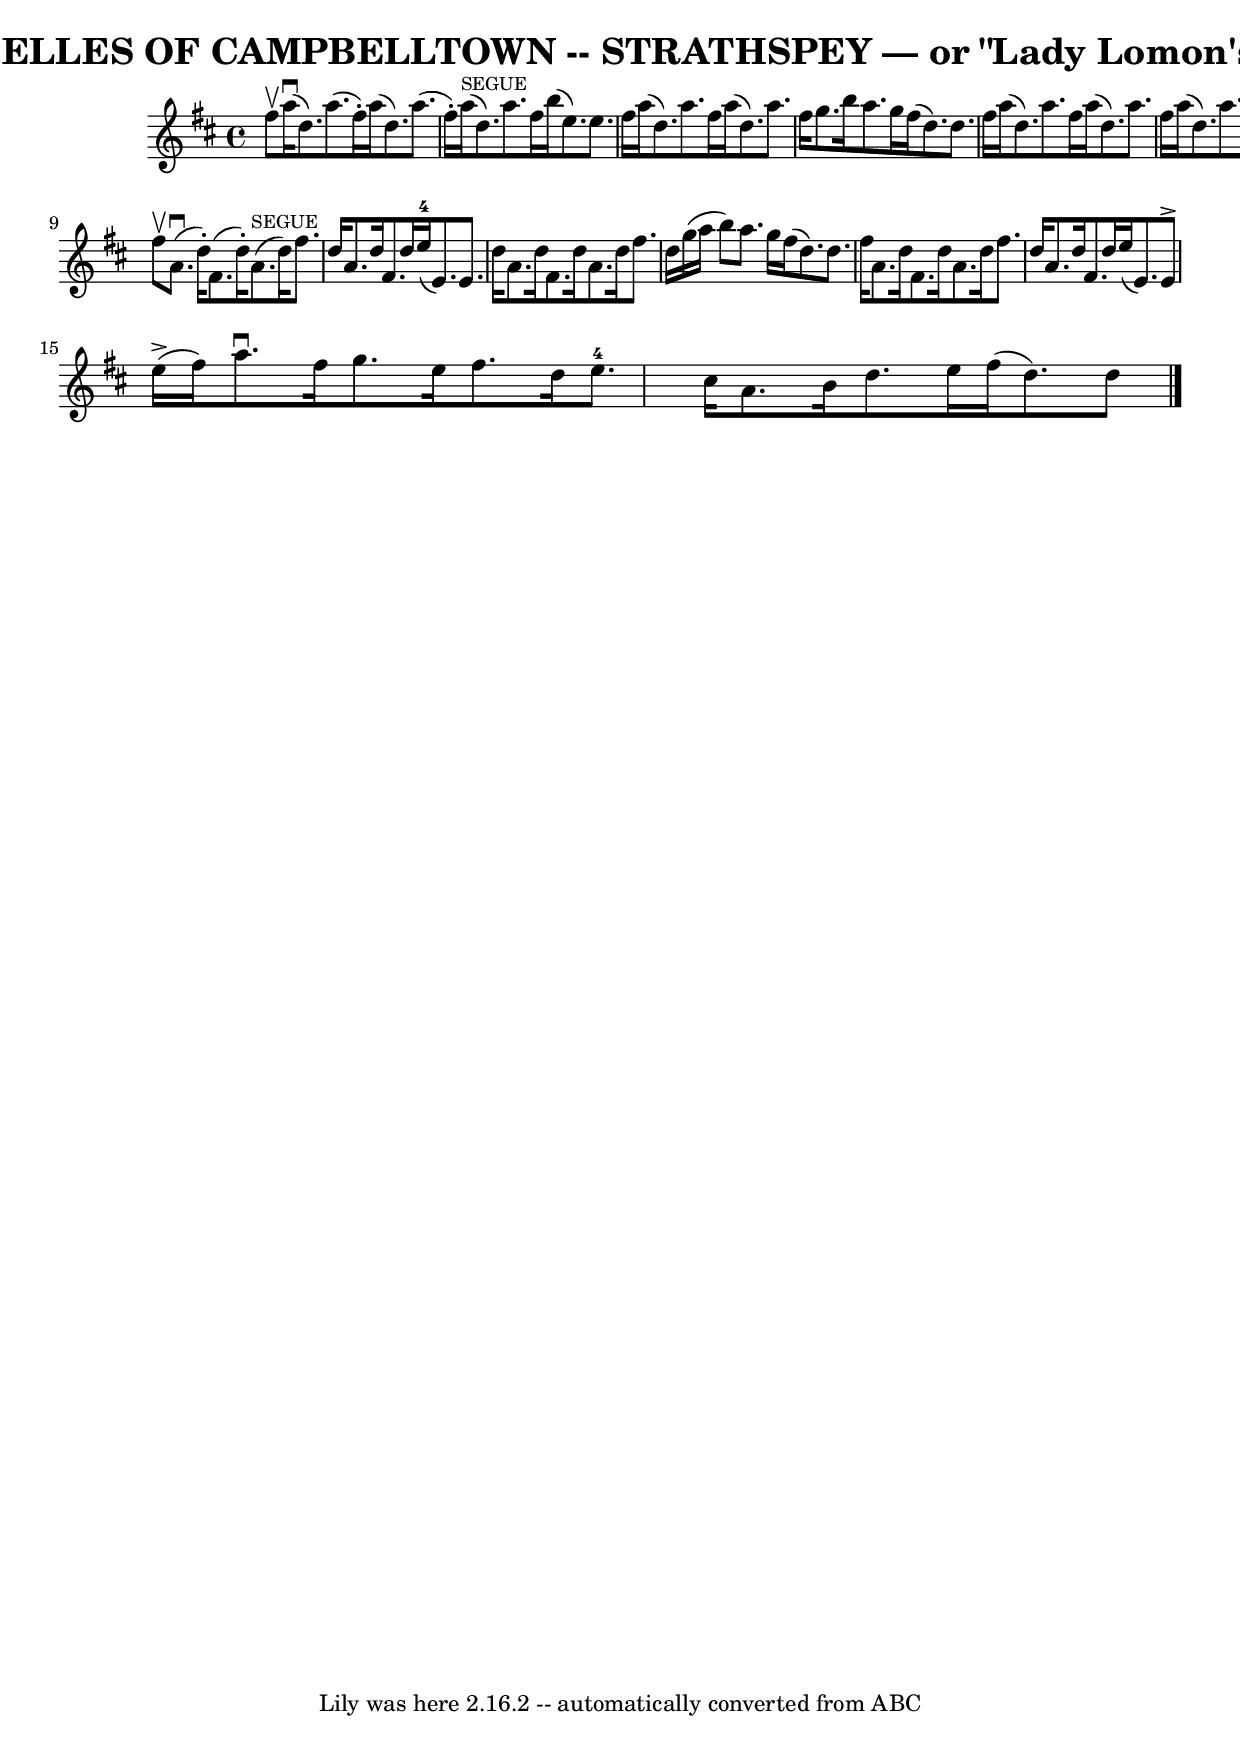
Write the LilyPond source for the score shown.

\version "2.16.2"
\include "Mammoth.ily"
\header {
  %% book = "Ryan's Mammoth Collection of Fiddle Tunes"
  crossRefNumber = "1"
  footnotes = ""
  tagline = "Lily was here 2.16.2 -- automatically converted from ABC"
  title = "BELLES OF CAMPBELLTOWN -- STRATHSPEY — or \"Lady Lomon's\""

}
voicedefault =  {


  \override Staff.TimeSignature #'style = #'C
  \time 4/4 % %slurgraces 1
  
  \key d \major
  fis''8^\upbow   |
  a''16 (^\downbow d''8.)   
  a''8. (fis''16-.) a''16 (d''8.) a''8. (fis''16-.)   
  |
  a''16^\segue(d''8.) a''8. fis''16 b''16 (e''8.) e''8. fis''16    |
  a''16 (d''8.) a''8. fis''16    
  a''16 (d''8.) a''8. fis''16    |
  g''8. b''16 a''8.    
  g''16 fis''16 (d''8.) d''8. fis''16    |
  a''16 (
  d''8.) a''8. fis''16 a''16 (d''8.) a''8. fis''16    
  |
  a''16 (d''8.) a''8. fis''16 b''16 (e''8.)   
  e''8. fis''16    |
  a''16 (d''8.) a''8. fis''16    
  a''16 (d''8.) a''8. fis''16    |
  g''8. b''16 a''8.    
  g''16 fis''16 (d''8.) d''8    \bar "|." fis''8^\upbow   
  |
  a'8. (^\downbow d''16-.) fis'8. (d''16-.) a'8.^\segue(d''16) fis''8. d''16    |
  a'8. d''16 fis'8.  
  d''16 e''16-4(e'8.) e'8. d''16    |
  a'8.    
  d''16 fis'8. d''16 a'8. d''16 fis''8. d''16    |
  
  g''16 (a''16 b''8) a''8. g''16 fis''16 (d''8.) d''8.   
  fis''16    |
  a'8. d''16 fis'8. d''16 a'8. d''16    
  fis''8. d''16    |
  a'8. d''16 fis'8. d''16 e''16 (
  e'8.) e'8^\accent e''16 (^\accent fis''16)   |
  a''8.^\downbow fis''16 g''8. e''16 fis''8. d''16 e''8.-4   
  cis''16    |
  a'8. b'16 d''8. e''16 fis''16 (d''8.)   
  d''8    \bar "|."   

}

\score{
  <<

    \context Staff="default"
    {
      \voicedefault 
      
    }

  >>
  \layout {
    
  }
  \midi {
  }

}
